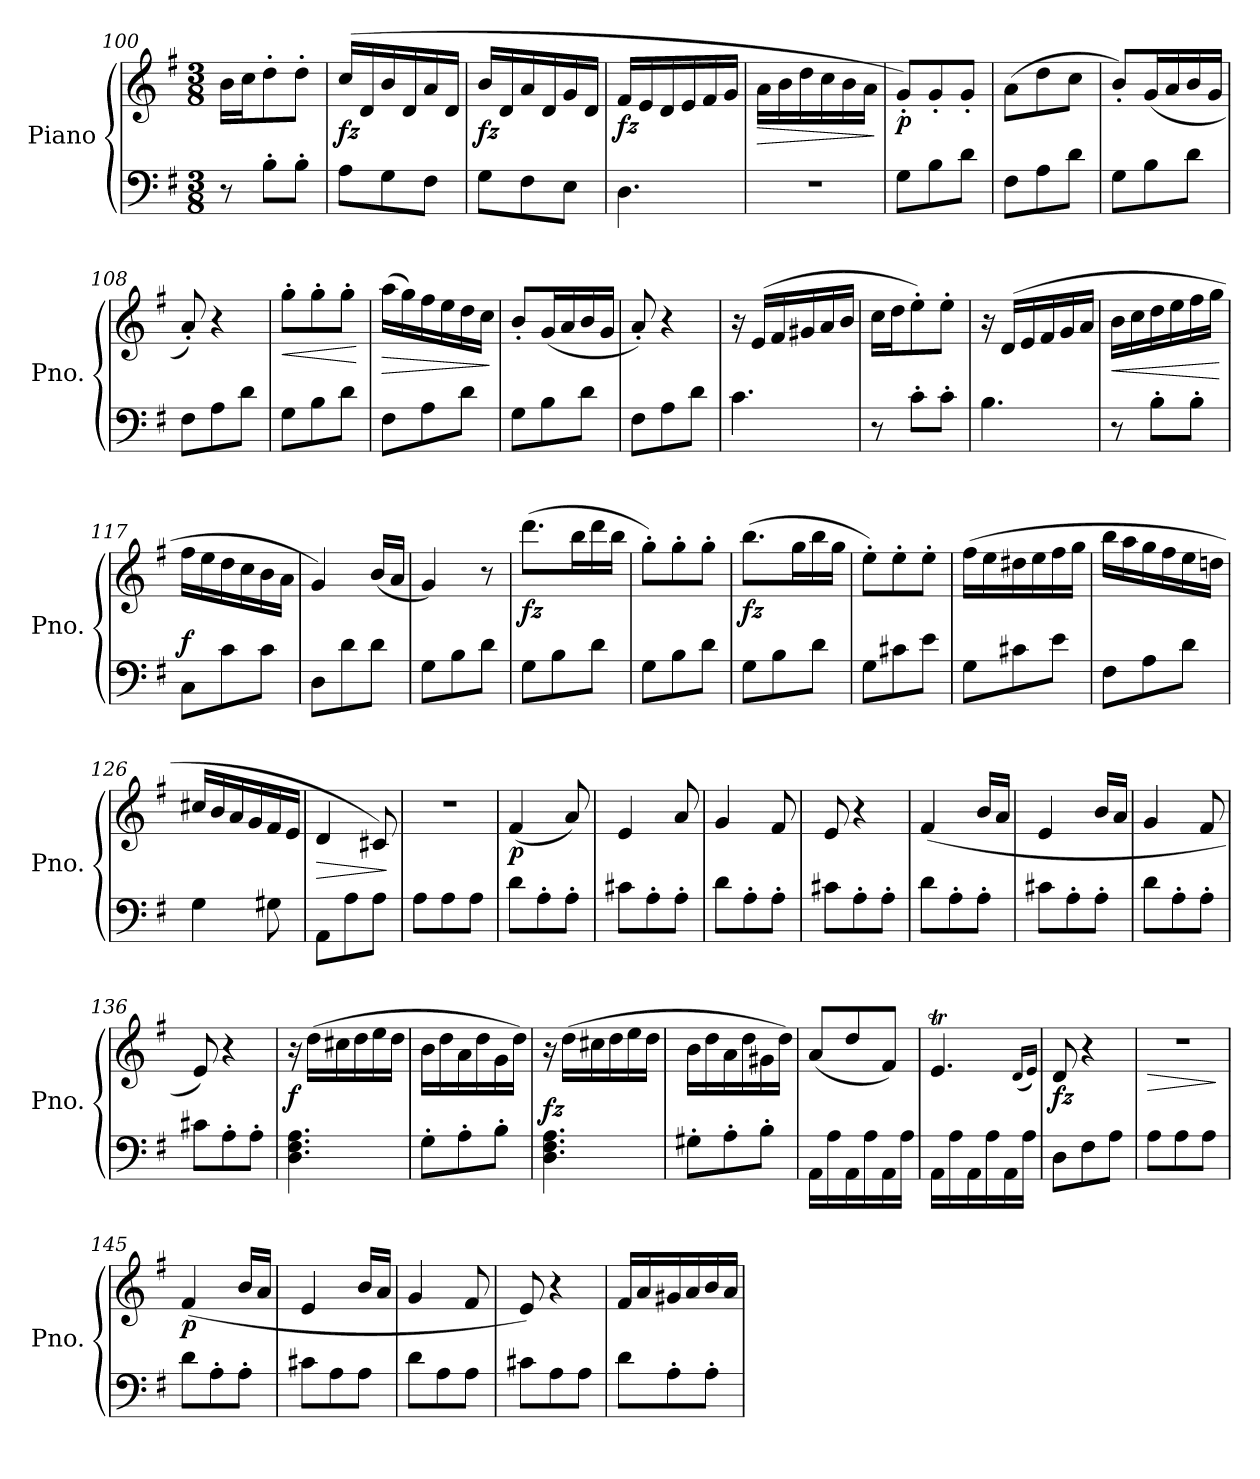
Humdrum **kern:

**kern	**kern	**dynam
*part1	*part1	*part1
*staff2	*staff1	*staff1/2
*I"Piano	*	*
*I'Pno.	*	*
*clefF4	*clefG2	*
*k[f#]	*k[f#]	*
*M3/8	*M3/8	*
=100	=100	=100
8r	16b\LL	.
.	16cc\J	.
8B'\L	8dd'\	.
8B'\J	8dd'\J	.
=101	=101	=101
!	!	!LO:DY:b
8A\L	(16cc/LL	fz
.	16d/	.
8G\	16b/	.
.	16d/	.
8F#\J	16a/	.
.	16d/JJ	.
=102	=102	=102
!	!	!LO:DY:b
8G\L	16b/LL	fz
.	16d/	.
8F#\	16a/	.
.	16d/	.
8E\J	16g/	.
.	16d/JJ	.
=103	=103	=103
!	!	!LO:DY:b
4.D\	16f#/LL	fz
.	16e/	.
.	16d/	.
.	16e/	.
.	16f#/	.
.	16g/JJ	.
=104	=104	=104
!	!	!LO:HP:b
4.r	16a\LL	>
.	16b\	.
.	16dd\	.
.	16cc\	.
.	16b\	.
.	16a\JJ	.
.	.	]
=105	=105	=105
!	!	!LO:DY:b
8G\L	8g'/L)	p
8B\	8g'/	.
8d\J	8g'/J	.
=106	=106	=106
8F#\L	(8a\L	.
8A\	8dd\	.
8d\J	8cc\J	.
=107	=107	=107
8G\L	8b'/L)	.
8B\	(16g/L	.
.	16a/	.
8d\J	16b/	.
.	16g/JJ	.
=108	=108	=108
8F#\L	8a'/)	.
8A\	4r	.
8d\J	.	.
!!LO:LB:g=z
=109	=109	=109
!	!	!LO:HP:b
8G\L	8gg'\L	<
8B\	8gg'\	.
8d\J	8gg'\J	.
.	.	[
=110	=110	=110
!	!	!LO:HP:b
8F#\L	(16aa\LL	>
.	16gg\)	.
8A\	16ff#\	.
.	16ee\	.
8d\J	16dd\	.
.	16cc\JJ	.
.	.	]
=111	=111	=111
8G\L	8b'/L	.
8B\	(16g/L	.
.	16a/	.
8d\J	16b/	.
.	16g/JJ	.
=112	=112	=112
8F#\L	8a'/)	.
8A\	4r	.
8d\J	.	.
=113	=113	=113
4.c\	16r	.
.	(16e/LL	.
.	16f#/	.
.	16g#X/	.
.	16a/	.
.	16b/JJ	.
=114	=114	=114
8r	16cc\LL	.
.	16dd\J	.
8c'\L	8ee'\)	.
8c'\J	8ee'\J	.
=115	=115	=115
4.B\	16r	.
.	(16d/LL	.
.	16e/	.
.	16f#/	.
.	16g/	.
.	16a/JJ	.
=116	=116	=116
!	!	!LO:HP:b
8r	16b\LL	<
.	16cc\	.
8B'\L	16dd\	.
.	16ee\	.
8B'\J	16ff#\	.
.	16gg\JJ	.
.	.	[
=117	=117	=117
!	!	!LO:DY:a=2
8C\L	16ff#\LL	f
.	16ee\	.
8c\	16dd\	.
.	16cc\	.
8c\J	16b\	.
.	16a\JJ	.
!!LO:LB:g=z
=118	=118	=118
8D\L	4g/)	.
8d\	.	.
8d\J	(16b/LL	.
.	16a/JJ	.
=119	=119	=119
8G\L	4g/)	.
8B\	.	.
8d\J	8r	.
=120	=120	=120
!	!	!LO:DY:b
8G\L	(8.ddd\L	fz
8B\	.	.
.	16bb\L	.
8d\J	16ddd\	.
.	16bb\JJ	.
=121	=121	=121
8G\L	8gg'\L)	.
8B\	8gg'\	.
8d\J	8gg'\J	.
=122	=122	=122
!	!	!LO:DY:b
8G\L	(8.bb\L	fz
8B\	.	.
.	16gg\L	.
8d\J	16bb\	.
.	16gg\JJ	.
=123	=123	=123
8G\L	8ee'\L)	.
8c#X\	8ee'\	.
8e\J	8ee'\J	.
=124	=124	=124
8G\L	(16ff#\LL	.
.	16ee\	.
8c#X\	16dd#X\	.
.	16ee\	.
8e\J	16ff#\	.
.	16gg\JJ	.
=125	=125	=125
8F#\L	16bb\LL	.
.	16aa\	.
8A\	16gg\	.
.	16ff#\	.
8d\J	16ee\	.
.	16ddn\JJ	.
=126	=126	=126
4G\	16cc#X/LL	.
.	16b/	.
.	16a/	.
.	16g/	.
8G#X\	16f#/	.
.	16e/JJ	.
=127	=127	=127
!	!	!LO:HP:b
8AA\L	4d/	>
8A\	.	.
8A\J	8c#X/)	.
.	.	]
!!LO:LB:g=z
=128	=128	=128
8A\L	4.r	.
8A\	.	.
8A\J	.	.
=129	=129	=129
!	!	!LO:DY:b
8d\L	(4f#/	p
8A'\	.	.
8A'\J	8a/)	.
=130	=130	=130
8c#X\L	4e/	.
8A'\	.	.
8A'\J	8a/	.
=131	=131	=131
8d\L	4g/	.
8A'\	.	.
8A'\J	8f#/	.
=132	=132	=132
8c#X\L	8e/	.
8A'\	4r	.
8A'\J	.	.
=133	=133	=133
8d\L	(4f#/	.
8A'\	.	.
8A'\J	16b/LL	.
.	16a/JJ	.
=134	=134	=134
8c#X\L	4e/	.
8A'\	.	.
8A'\J	16b/LL	.
.	16a/JJ	.
=135	=135	=135
8d\L	4g/	.
8A'\	.	.
8A'\J	8f#/	.
=136	=136	=136
8c#X\L	8e/)	.
8A'\	4r	.
8A'\J	.	.
!!LO:LB:g=z
=137	=137	=137
!	!	!LO:DY:b
4.D\ 4.F#\ 4.A\	16r	f
.	(16dd\LL	.
.	16cc#X\	.
.	16dd\	.
.	16ee\	.
.	16dd\JJ	.
=138	=138	=138
8G'\L	16b\LL	.
.	16dd\	.
8A'\	16a\	.
.	16dd\	.
8B'\J	16g\	.
.	16dd\JJ)	.
=139	=139	=139
!	!	!LO:DY:a=2
4.D\ 4.F#\ 4.A\	16r	fz
.	(16dd\LL	.
.	16cc#X\	.
.	16dd\	.
.	16ee\	.
.	16dd\JJ	.
=140	=140	=140
8G#X'\L	16b\LL	.
.	16dd\	.
8A'\	16a\	.
.	16dd\	.
8B'\J	16g#X\	.
.	16dd\JJ)	.
=141	=141	=141
16AA\LL	(8a/L	.
16A\	.	.
16AA\	8dd/	.
16A\	.	.
16AA\	8f#/J)	.
16A\JJ	.	.
=142	=142	=142
16AA\LL	4.eT/	.
16A\	.	.
16AA\	.	.
16A\	.	.
16AA\	.	.
16A\JJ	.	.
.	(16qd/LL	.
.	16qe/JJ)	.
=143	=143	=143
!	!	!LO:DY:b
8D\L	8d/	fz
8F#\	4r	.
8A\J	.	.
=144	=144	=144
!	!	!LO:HP:b
8A\L	4.r	>
8A\	.	.
8A\J	.	.
.	.	]
!!LO:PB:g=z
=145	=145	=145
!	!	!LO:DY:b
8d\L	(4f#/	p
8A'\	.	.
8A'\J	16b/LL	.
.	16a/JJ	.
=146	=146	=146
8c#X\L	4e/	.
8A\	.	.
8A\J	16b/LL	.
.	16a/JJ	.
=147	=147	=147
8d\L	4g/	.
8A\	.	.
8A\J	8f#/	.
=148	=148	=148
8c#X\L	8e/)	.
8A\	4r	.
8A\J	.	.
=149	=149	=149
8d\L	16f#/LL	.
.	16a/	.
8A'\	16g#X/	.
.	16a/	.
8A'\J	16b/	.
.	16a/JJ	.
=	=	=
*-	*-	*-
